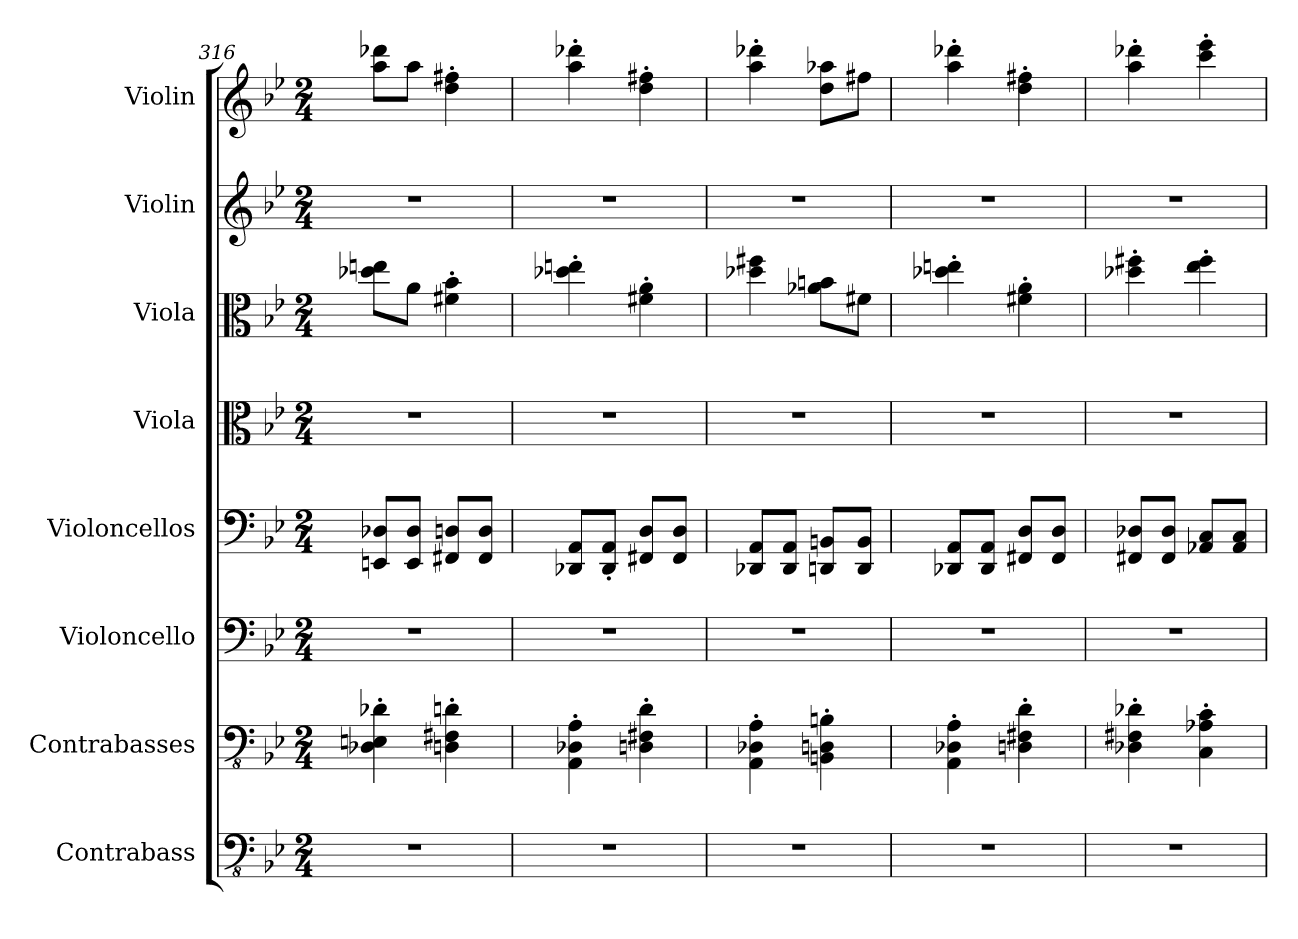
**kern	**kern	**kern	**kern	**kern	**kern	**kern	**kern
*part8	*part7	*part6	*part5	*part4	*part3	*part2	*part1
*staff8	*staff7	*staff6	*staff5	*staff4	*staff3	*staff2	*staff1
*I"Contrabass	*I"Contrabasses	*I"Violoncello	*I"Violoncellos	*I"Viola	*I"Viola	*I"Violin	*I"Violin
*I'Cb.	*I'Cbs.	*I'Vc.	*I'Vcs.	*I'Vla.	*I'Vla.	*I'Vln.	*I'Vln.
*clefFv4	*clefFv4	*clefF4	*clefF4	*clefC3	*clefC3	*clefG2	*clefG2
*ITrd7c12	*	*	*	*	*	*	*
*k[b-e-]	*k[b-e-]	*k[b-e-]	*k[b-e-]	*k[b-e-]	*k[b-e-]	*k[b-e-]	*k[b-e-]
*M2/4	*M2/4	*M2/4	*M2/4	*M2/4	*M2/4	*M2/4	*M2/4
=316	=316	=316	=316	=316	=316	=316	=316
2r	4DD-X\' 4EEn\' 4D-X\'	2r	8EEn/ 8D-X/L	2r	8dd-X\ 8een\L	2r	8aa\ 8ddd-X\L
.	.	.	8EE/ 8D-/J	.	8a\J	.	8aa\J
.	4DDn\' 4FF#X\' 4Dn\'	.	8FF#X/ 8Dn/L	.	4f#X\' 4b-\'	.	4dd\' 4ff#X\'
.	.	.	8FF#/ 8D/J	.	.	.	.
!!LO:PB:g=z
=317	=317	=317	=317	=317	=317	=317	=317
2r	4AAA\' 4DD-X\' 4AA\'	2r	8DD-X/ 8AA/L	2r	4dd-X\' 4een\'	2r	4aa\' 4ddd-X\'
.	.	.	8DD-/' 8AA/'J	.	.	.	.
.	4DDn\' 4FF#X\' 4D\'	.	8FF#X/ 8D/L	.	4f#X\' 4a\'	.	4dd\' 4ff#X\'
.	.	.	8FF#/ 8D/J	.	.	.	.
=318	=318	=318	=318	=318	=318	=318	=318
2r	4AAA\' 4DD-X\' 4AA\'	2r	8DD-X/ 8AA/L	2r	4dd-X\ 4ff#X\	2r	4aa\' 4ddd-X\'
.	.	.	8DD-/ 8AA/J	.	.	.	.
.	4BBBn\' 4DDn\' 4BBn\'	.	8DDn/ 8BBn/L	.	8a-X\ 8bn\L	.	8dd\ 8aa-X\L
.	.	.	8DD/ 8BB/J	.	8f#X\J	.	8ff#X\J
=319	=319	=319	=319	=319	=319	=319	=319
2r	4AAA\' 4DD-X\' 4AA\'	2r	8DD-X/ 8AA/L	2r	4dd-X\' 4een\'	2r	4aa\' 4ddd-X\'
.	.	.	8DD-/ 8AA/J	.	.	.	.
.	4DDn\' 4FF#X\' 4D\'	.	8FF#X/ 8D/L	.	4f#X\' 4a\'	.	4dd\' 4ff#X\'
.	.	.	8FF#/ 8D/J	.	.	.	.
=320	=320	=320	=320	=320	=320	=320	=320
2r	4DD-X\' 4FF#X\' 4D-X\'	2r	8FF#X/ 8D-X/L	2r	4dd-X\' 4ff#X\'	2r	4aa\' 4ddd-X\'
.	.	.	8FF#/ 8D-/J	.	.	.	.
.	4CC\' 4AA-X\' 4C\'	.	8AA-X/ 8C/L	.	4ee-\' 4ff#\'	.	4ccc\' 4eee-\'
.	.	.	8AA-/ 8C/J	.	.	.	.
=	=	=	=	=	=	=	=
*-	*-	*-	*-	*-	*-	*-	*-
